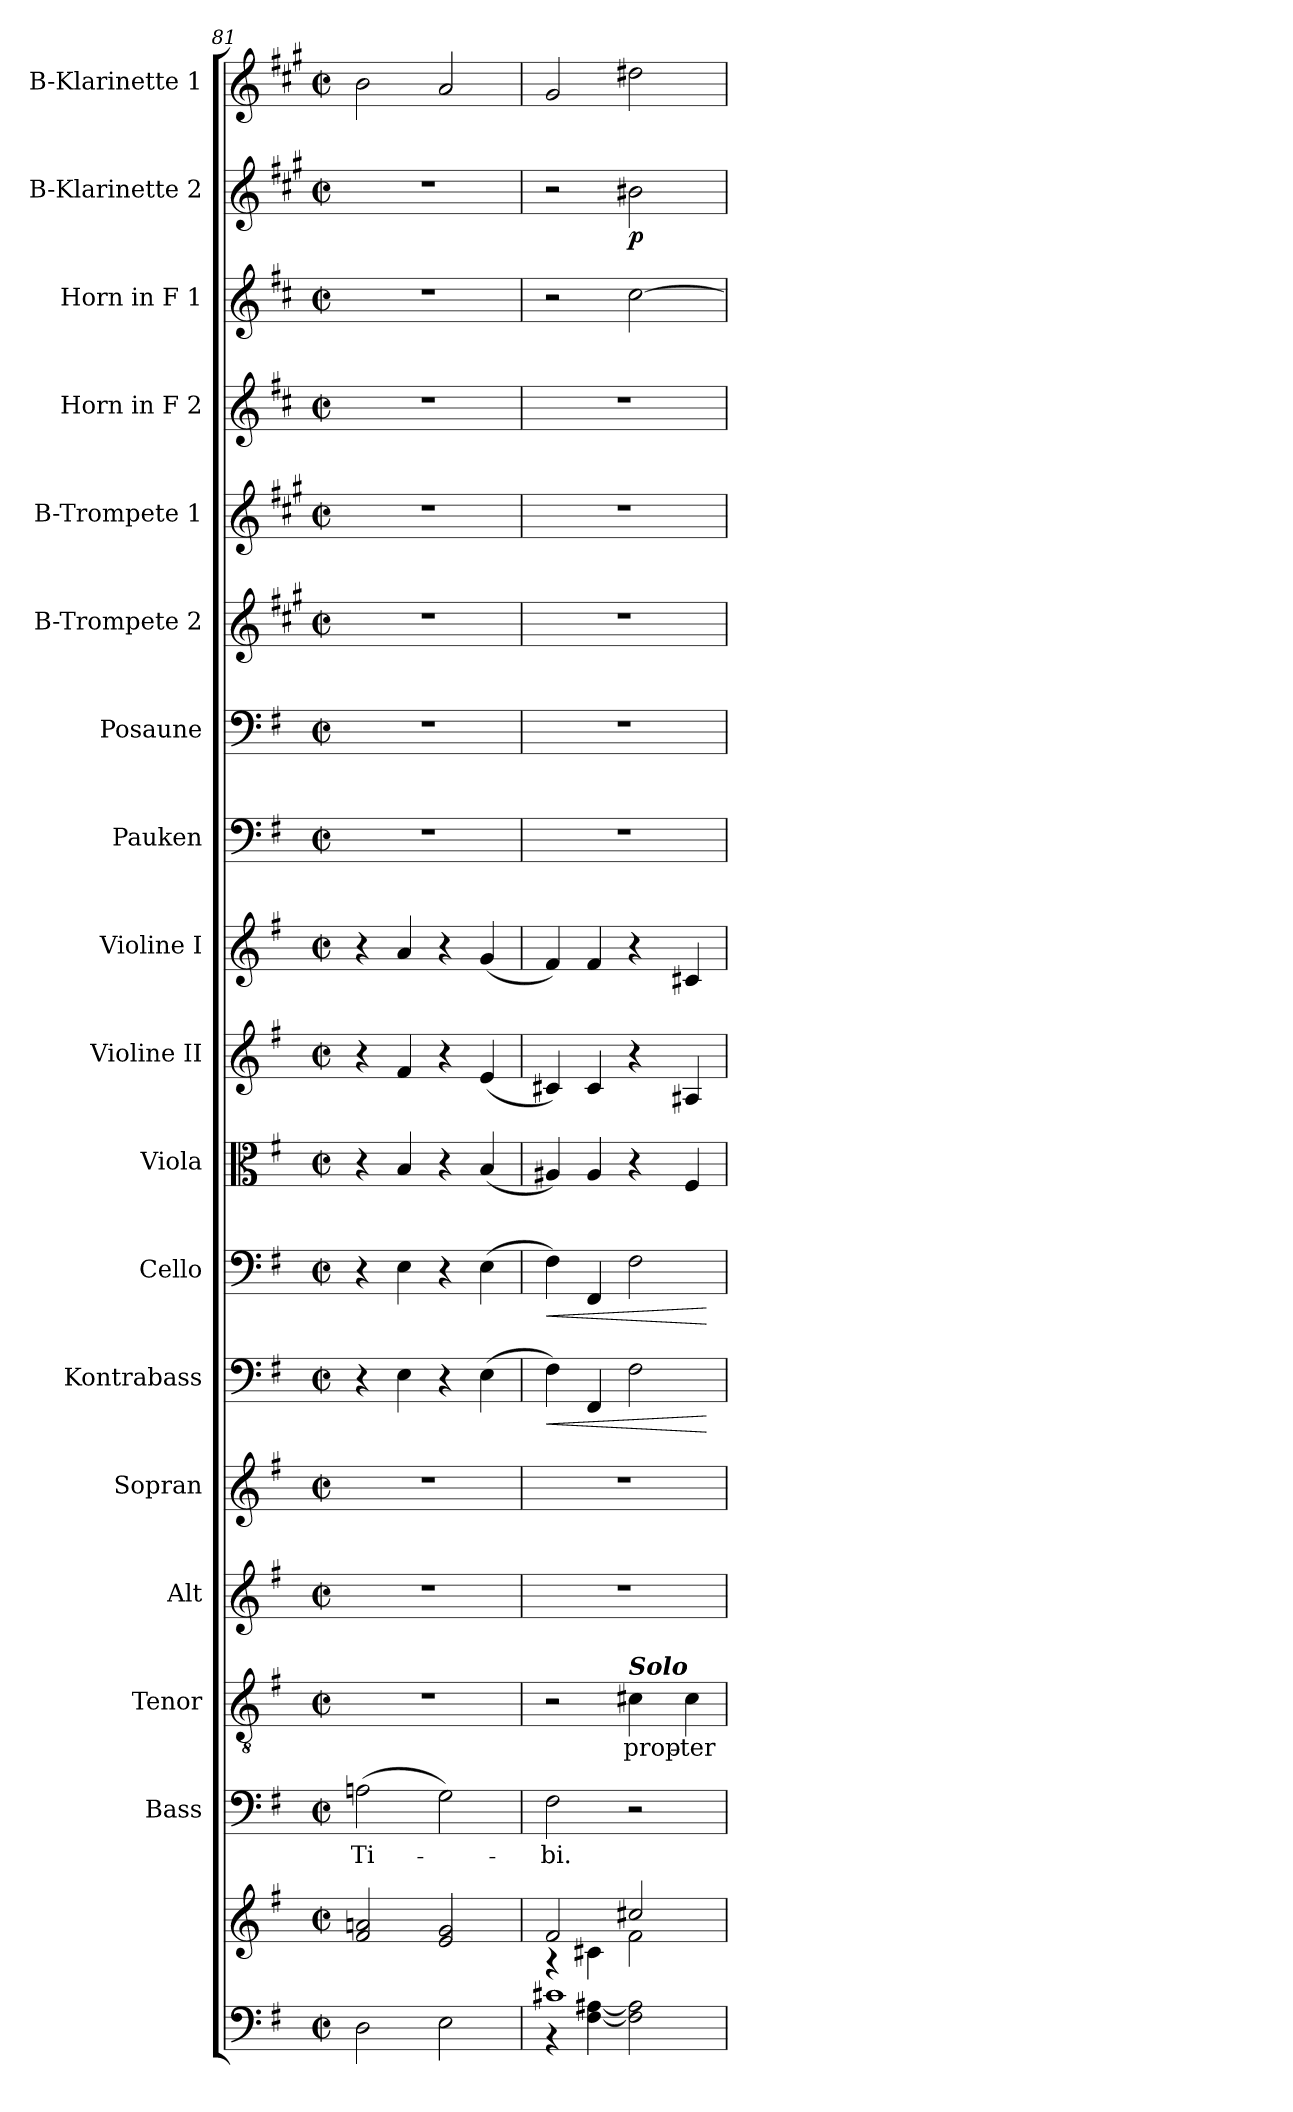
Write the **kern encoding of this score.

**kern	**kern	**kern	**text	**kern	**text	**kern	**kern	**kern	**dynam	**kern	**dynam	**kern	**kern	**kern	**kern	**kern	**kern	**kern	**kern	**kern	**kern	**dynam	**kern
*part18	*part18	*part17	*part17	*part16	*part16	*part15	*part14	*part13	*part13	*part12	*part12	*part11	*part10	*part9	*part8	*part7	*part6	*part5	*part4	*part3	*part2	*part2	*part1
*staff19	*staff18	*staff17	*staff17	*staff16	*staff16	*staff15	*staff14	*staff13	*staff13	*staff12	*staff12	*staff11	*staff10	*staff9	*staff8	*staff7	*staff6	*staff5	*staff4	*staff3	*staff2	*staff2	*staff1
*	*	*I"Bass	*	*I"Tenor	*	*I"Alt	*I"Sopran	*I"Kontrabass	*	*I"Cello	*	*I"Viola	*I"Violine II	*I"Violine I	*I"Pauken	*I"Posaune	*I"B-Trompete 2	*I"B-Trompete 1	*I"Horn in F 2	*I"Horn in F 1	*I"B-Klarinette 2	*	*I"B-Klarinette 1
*	*	*I'B.	*	*I'T.	*	*I'A.	*I'S.	*I'Kb.	*	*	*	*I'Vla.	*I'Vl. II	*I'Vl. I	*I'Pk.	*I'Pos.	*I'B Trp. 2	*I'B Trp. 1	*	*	*I'B Kl. 2	*	*I'B Kl. 1
*clefF4	*clefG2	*clefF4	*	*clefGv2	*	*clefG2	*clefG2	*clefF4	*	*clefF4	*	*clefC3	*clefG2	*clefG2	*clefF4	*clefF4	*clefG2	*clefG2	*clefG2	*clefG2	*clefG2	*	*clefG2
*	*	*	*	*	*	*	*	*ITrd7c12	*	*	*	*	*	*	*	*	*ITrd1c2	*ITrd1c2	*ITrd4c7	*ITrd4c7	*ITrd1c2	*	*ITrd1c2
*k[f#]	*k[f#]	*k[f#]	*	*k[f#]	*	*k[f#]	*k[f#]	*k[f#]	*	*k[f#]	*	*k[f#]	*k[f#]	*k[f#]	*k[f#]	*k[f#]	*k[f#]	*k[f#]	*k[f#]	*k[f#]	*k[f#]	*	*k[f#]
*G:	*G:	*G:	*	*G:	*	*G:	*G:	*G:	*	*G:	*	*G:	*G:	*G:	*G:	*G:	*G:	*G:	*G:	*G:	*G:	*	*G:
*M2/2	*M2/2	*M2/2	*	*M2/2	*	*M2/2	*M2/2	*M2/2	*	*M2/2	*	*M2/2	*M2/2	*M2/2	*M2/2	*M2/2	*M2/2	*M2/2	*M2/2	*M2/2	*M2/2	*	*M2/2
*met(c|)	*met(c|)	*met(c|)	*	*met(c|)	*	*met(c|)	*met(c|)	*met(c|)	*	*met(c|)	*	*met(c|)	*met(c|)	*met(c|)	*met(c|)	*met(c|)	*met(c|)	*met(c|)	*met(c|)	*met(c|)	*met(c|)	*	*met(c|)
=81	=81	=81	=81	=81	=81	=81	=81	=81	=81	=81	=81	=81	=81	=81	=81	=81	=81	=81	=81	=81	=81	=81	=81
!	!	!	!LO:LY:b	!	!	!	!	!	!	!	!	!	!	!	!	!	!	!	!	!	!	!	!
2D\	2f#/ 2an/	(>2An\	Ti-	1r	.	1r	1r	4r	.	4r	.	4r	4r	4r	1r	1r	1r	1r	1r	1r	1r	.	2a\
.	.	.	.	.	.	.	.	4EE\	.	4E\	.	4B/	4f#/	4a/	.	.	.	.	.	.	.	.	.
2E\	2e/ 2g/	2G\)	.	.	.	.	.	4r	.	4r	.	4r	4r	4r	.	.	.	.	.	.	.	.	2g/
.	.	.	.	.	.	.	.	(>4EE\	.	(>4E\	.	(<4B/	(<4e/	(<4g/	.	.	.	.	.	.	.	.	.
=82	=82	=82	=82	=82	=82	=82	=82	=82	=82	=82	=82	=82	=82	=82	=82	=82	=82	=82	=82	=82	=82	=82	=82
*^	*^	*	*	*	*	*	*	*	*	*	*	*	*	*	*	*	*	*	*	*	*	*	*
!	!	!	!	!	!LO:LY:b	!	!	!	!	!	!LO:HP:b	!	!LO:HP:b	!	!	!	!	!	!	!	!	!	!	!	!
1c#X	4r	2f#/	4rA	2F#\	-bi.	2r	.	1r	1r	4FF#\)	<	4F#\)	<	4A#X/)	4c#X/)	4f#/)	1r	1r	1r	1r	1r	2r	2r	.	2f#/
.	[<4F#\ [>4A#X\	.	4c#X\	.	.	.	.	.	.	4FFF#/	.	4FF#/	.	4A#/	4c#/	4f#/	.	.	.	.	.	.	.	.	.
!	!	!	!	!	!	!LO:TX:a:Bi:t=Solo	!	!	!	!	!	!	!	!	!	!	!	!	!	!	!	!	!	!	!
!	!	!	!	!	!	!	!LO:LY:b	!	!	!	!	!	!	!	!	!	!	!	!	!	!	!	!	!LO:DY:b	!
.	2F#\] 2A#\]	2cc#X/	2f#\	2r	.	4c#X\	prop-	.	.	2FF#\	.	2F#\	.	4r	4r	4r	.	.	.	.	.	[2f#\	2a#X\	p	2cc#X\
!	!	!	!	!	!	!	!LO:LY:b	!	!	!	!	!	!	!	!	!	!	!	!	!	!	!	!	!	!
.	.	.	.	.	.	4c#\	-ter	.	.	.	.	.	.	4F#/	4A#X/	4c#X/	.	.	.	.	.	.	.	.	.
*v	*v	*	*	*	*	*	*	*	*	*	*	*	*	*	*	*	*	*	*	*	*	*	*	*	*
*	*v	*v	*	*	*	*	*	*	*	*	*	*	*	*	*	*	*	*	*	*	*	*	*	*
.	.	.	.	.	.	.	.	.	[	.	[	.	.	.	.	.	.	.	.	.	.	.	.
=	=	=	=	=	=	=	=	=	=	=	=	=	=	=	=	=	=	=	=	=	=	=	=
*-	*-	*-	*-	*-	*-	*-	*-	*-	*-	*-	*-	*-	*-	*-	*-	*-	*-	*-	*-	*-	*-	*-	*-
